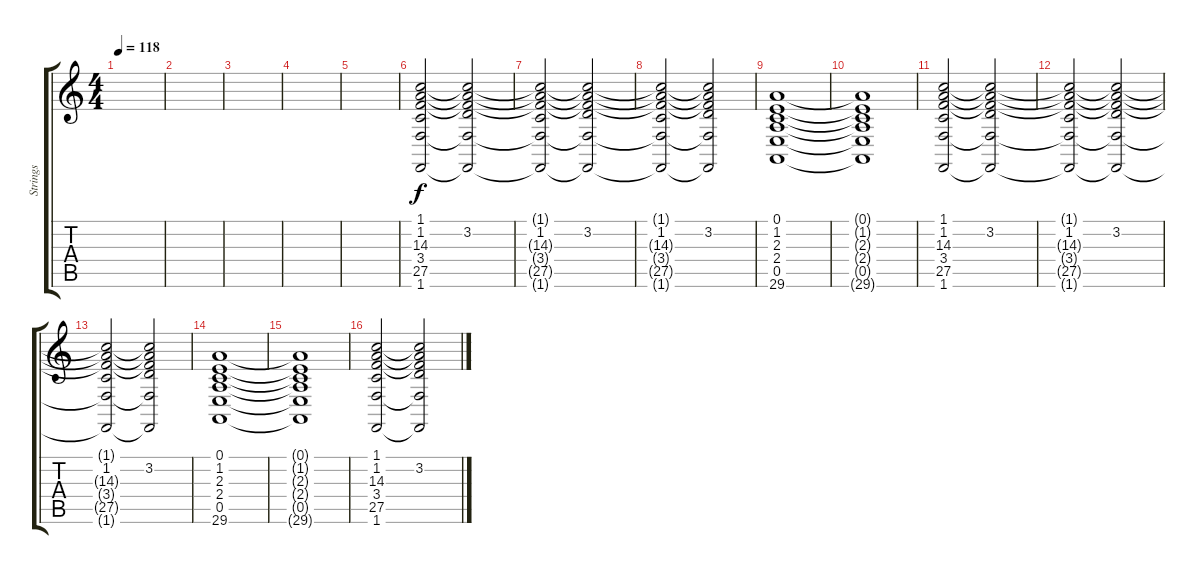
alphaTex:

\track ("Strings" "Strings") {instrument stringensemble2}
\staff {score tabs}
\tuning (E4 B3 G3 D3 A2 E2) {hide}
\ts (4 4)
\tempo 118
\clef g2
\ks c
|
|
|
|
|
(1.1 1.2 14.3 3.4 27.5 1.6).2{volume 10} (1.1{t} 3.2 14.3{t} 3.4{t} 27.5{t} 1.6{t}).2 |
(1.1{t} 1.2 14.3{t} 3.4{t} 27.5{t} 1.6{t}).2{volume 10} (1.1{t} 3.2 14.3{t} 3.4{t} 27.5{t} 1.6{t}).2 |
(1.1{t} 1.2 14.3{t} 3.4{t} 27.5{t} 1.6{t}).2{volume 10} (1.1{t} 3.2 14.3{t} 3.4{t} 27.5{t} 1.6{t}).2 |
(0.1 1.2 2.3 2.4 0.5 29.6).1 |
(0.1{t} 1.2{t} 2.3{t} 2.4{t} 0.5{t} 29.6{t}).1 |
(1.1 1.2 14.3 3.4 27.5 1.6).2{volume 10} (1.1{t} 3.2 14.3{t} 3.4{t} 27.5{t} 1.6{t}).2 |
(1.1{t} 1.2 14.3{t} 3.4{t} 27.5{t} 1.6{t}).2{volume 10} (1.1{t} 3.2 14.3{t} 3.4{t} 27.5{t} 1.6{t}).2 |
(1.1{t} 1.2 14.3{t} 3.4{t} 27.5{t} 1.6{t}).2{volume 10} (1.1{t} 3.2 14.3{t} 3.4{t} 27.5{t} 1.6{t}).2 |
(0.1 1.2 2.3 2.4 0.5 29.6).1 |
(0.1{t} 1.2{t} 2.3{t} 2.4{t} 0.5{t} 29.6{t}).1 |
(1.1 1.2 14.3 3.4 27.5 1.6).2{volume 10} (1.1{t} 3.2 14.3{t} 3.4{t} 27.5{t} 1.6{t}).2
